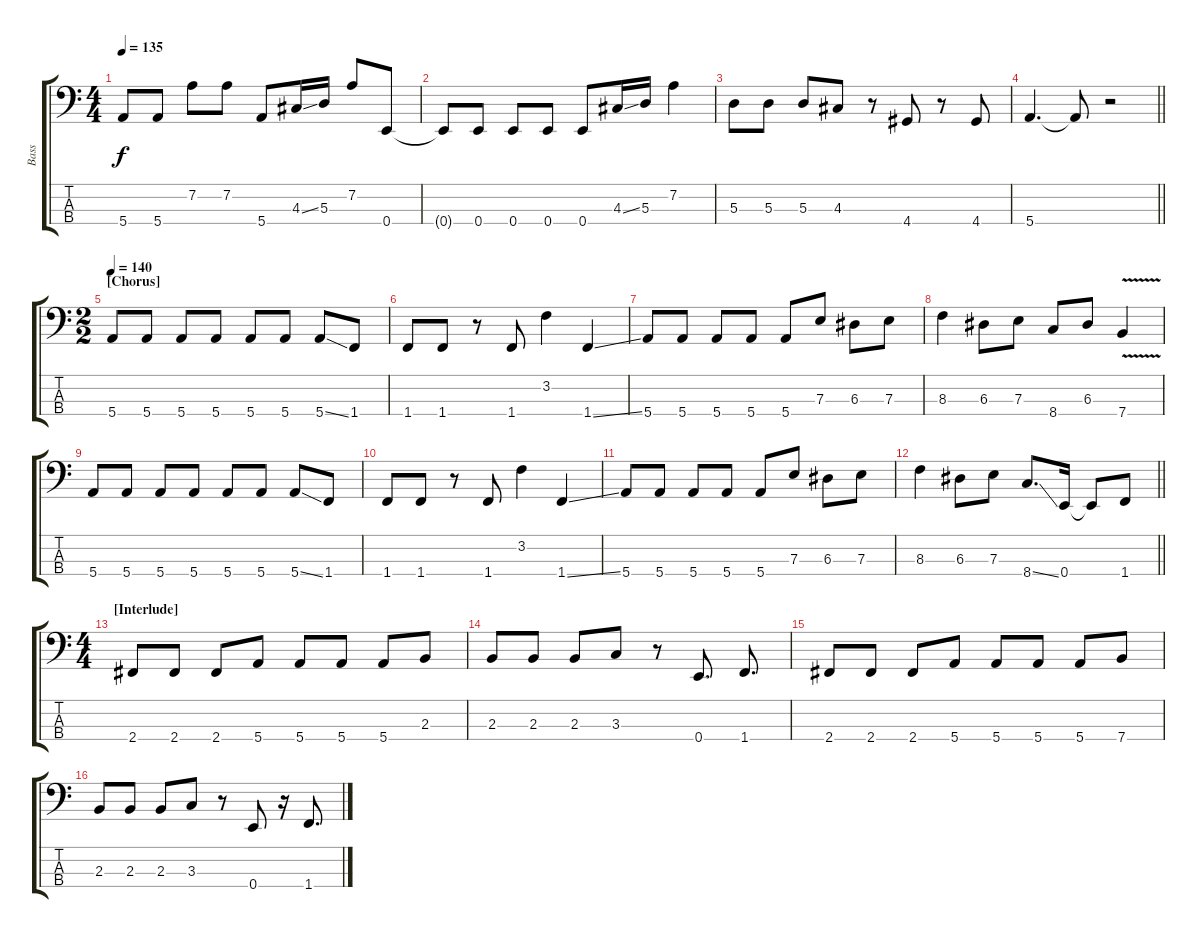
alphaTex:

\track ("Bass" "Bass") {instrument electricbasspick}
\staff {score tabs}
\tuning (G2 D2 A1 E1) {hide}
\ts (4 4)
\tempo 135
\clef f4
\ks c
5.4{t}.8{dy f} 5.4.8 7.2.8 7.2.8 5.4.8 4.3{ss}.16 5.3.16 7.2.8 0.4.8 |
0.4{t}.8 0.4.8 0.4.8 0.4.8 0.4.8 4.3{ss}.16 5.3.16 7.2.4 |
5.3.8 5.3.8 5.3.8 4.3.8 r.8 4.4.8 r.8 4.4.8 |
\barLineRight lightlight
5.4.4{d} 5.4{t}.8 r.2 |
\ts (2 2)
\section ("" "[Chorus]")
\tempo 140
5.4.8 5.4.8 5.4.8 5.4.8 5.4.8 5.4.8 5.4{ss}.8 1.4.8 |
1.4.8 1.4.8 r.8 1.4.8 3.2.4 1.4{ss}.4 |
5.4.8 5.4.8 5.4.8 5.4.8 5.4.8 7.3.8 6.3.8 7.3.8 |
8.3.4 6.3.8 7.3.8 8.4.8 6.3.8 7.4{v}.4 |
5.4.8 5.4.8 5.4.8 5.4.8 5.4.8 5.4.8 5.4{ss}.8 1.4.8 |
1.4.8 1.4.8 r.8 1.4.8 3.2.4 1.4{ss}.4 |
5.4.8 5.4.8 5.4.8 5.4.8 5.4.8 7.3.8 6.3.8 7.3.8 |
\barLineRight lightlight
8.3.4 6.3.8 7.3.8 8.4{ss}.8{d} 0.4.16 0.4{t}.8 1.4.8 |
\ts (4 4)
\section ("" "[Interlude]")
2.4.8 2.4.8 2.4.8 5.4.8 5.4.8 5.4.8 5.4.8 2.3.8 |
2.3.8 2.3.8 2.3.8 3.3.8 r.8 0.4.8{d} 1.4.8{d} |
2.4.8 2.4.8 2.4.8 5.4.8 5.4.8 5.4.8 5.4.8 7.4.8 |
2.3.8 2.3.8 2.3.8 3.3.8 r.8 0.4.8 r.16 1.4.8{d}
